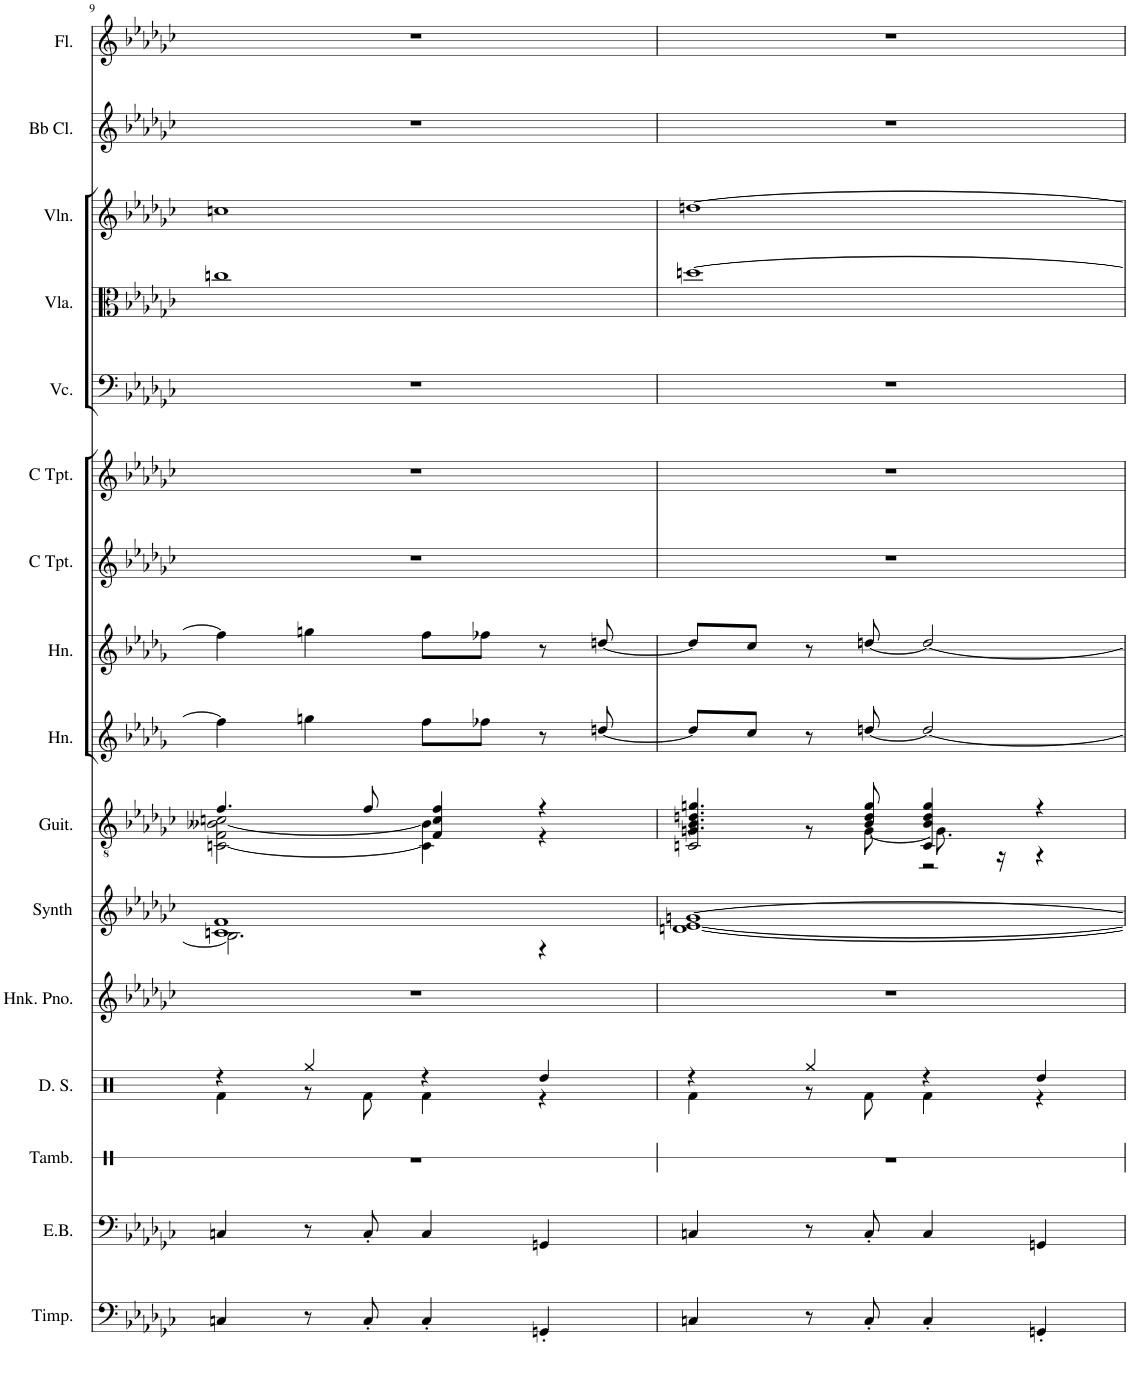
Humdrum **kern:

**kern	**kern	**kern	**kern	**kern	**kern	**kern	**kern	**kern	**kern	**kern	**kern	**kern	**kern	**kern	**kern
*part16	*part15	*part14	*part13	*part12	*part11	*part10	*part9	*part8	*part7	*part6	*part5	*part4	*part3	*part2	*part1
*staff16	*staff15	*staff14	*staff13	*staff12	*staff11	*staff10	*staff9	*staff8	*staff7	*staff6	*staff5	*staff4	*staff3	*staff2	*staff1
*I"Timpani	*I"Electric Bass	*I"Tambourine, tamborine	*I"Drum Set	*I"Honky Tonk Piano, piano	*I"Synth	*I"Classical Guitar, guitar	*I"Horn in F	*I"Horn in F	*I"Trumpet in C	*I"Trumpet in C	*I"Cello	*I"Viola	*I"Violin	*I"Clarinet in Bb	*I"Flute, flute
*I'Timp.	*I'E.B.	*I'Tamb.	*I'D. S.	*I'Hnk. Pno.	*I'Synth	*I'Guit.	*I'Hn.	*I'Hn.	*	*	*	*I'Vla.	*I'Vln.	*	*I'Fl.
!!LO:PB:g=z
*clefF4	*clefF4	*clefX	*clefX	*clefG2	*clefG2	*clefGv2	*clefG2	*clefG2	*clefG2	*clefG2	*clefF4	*clefC3	*clefG2	*clefG2	*clefG2
*	*Trd7c12	*	*	*	*	*	*Trd4c7	*Trd4c7	*Trd1c2	*Trd1c2	*	*	*	*Trd1c2	*
*k[b-e-a-d-g-c-]	*k[b-e-a-d-g-c-]	*k[b-e-a-d-g-c-]	*k[b-e-a-d-g-c-]	*k[b-e-a-d-g-c-]	*k[b-e-a-d-g-c-]	*k[b-e-a-d-g-c-]	*k[b-e-a-d-g-]	*k[b-e-a-d-g-]	*k[b-e-a-d-g-c-]	*k[b-e-a-d-g-c-]	*k[b-e-a-d-g-c-]	*k[b-e-a-d-g-c-]	*k[b-e-a-d-g-c-]	*k[b-e-a-d-g-c-]	*k[b-e-a-d-g-c-]
*G-:	*G-:	*G-:	*G-:	*G-:	*G-:	*G-:	*D-:	*D-:	*G-:	*G-:	*G-:	*G-:	*G-:	*G-:	*G-:
*M4/4	*M4/4	*M4/4	*M4/4	*M4/4	*M4/4	*M4/4	*M4/4	*M4/4	*M4/4	*M4/4	*M4/4	*M4/4	*M4/4	*M4/4	*M4/4
=9	=9	=9	=9	=9	=9	=9	=9	=9	=9	=9	=9	=9	=9	=9	=9
*	*	*	*^	*	*^	*^	*	*	*	*	*	*	*	*	*
4Cn/	4Cn/	1r	4r	4Rf\	1r	1cn 1f	2.B--\]	4.f/	[<2Cn\ 2F\ [<2B--X\ 2cn\	4ff\]	4ff\]	1r	1r	1r	1ccn	1ccn	1r	1r
8r	8r	.	4Rgg/	8r	.	.	.	.	.	4ggn\	4ggn\	.	.	.	.	.	.	.
8C'/	8C'/	.	.	8Rf\	.	.	.	8f/	.	.	.	.	.	.	.	.	.	.
4C'/	4C/	.	4r	4Rf\	.	.	.	4F/ 4c/ 4f/	4C\] 4B--\]	8ff\L	8ff\L	.	.	.	.	.	.	.
.	.	.	.	.	.	.	.	.	.	8ff-X\J	8ff-X\J	.	.	.	.	.	.	.
4GGn'/	4GGn/	.	4Rdd/	4r	.	.	4r	4r	4r	8r	8r	.	.	.	.	.	.	.
.	.	.	.	.	.	.	.	.	.	[8ddn/	[8ddn/	.	.	.	.	.	.	.
=10	=10	=10	=10	=10	=10	=10	=10	=10	=10	=10	=10	=10	=10	=10	=10	=10	=10	=10
*	*	*	*	*	*	*	*	*	*^	*	*	*	*	*	*	*	*	*
4Cn/	4Cn/	1r	4r	4Rf\	1r	[>1gn	[<1dn [<1e-	4.Gn/ 4.B-/ 4.dn/ 4.gn/	4r	2Cn/	8dd/L]	8dd/L]	1r	1r	1r	[1ddn	[1ddn	1r	1r
.	.	.	.	.	.	.	.	.	.	.	8cc/J	8cc/J	.	.	.	.	.	.	.
8r	8r	.	4Rgg/	8r	.	.	.	.	8r	.	8r	8r	.	.	.	.	.	.	.
8C'/	8C'/	.	.	8Rf\	.	.	.	8B-/ 8d/ 8g/	[<8G\	.	[8ddn/	[8ddn/	.	.	.	.	.	.	.
4C'/	4C/	.	4r	4Rf\	.	.	.	4C/ 4B-/ 4d/ 4g/	8.G\]	2r	2dd/_	2dd/_	.	.	.	.	.	.	.
.	.	.	.	.	.	.	.	.	16r	.	.	.	.	.	.	.	.	.	.
4GGn'/	4GGn/	.	4Rdd/	4r	.	.	.	4r	4r	.	.	.	.	.	.	.	.	.	.
*	*	*	*	*	*	*v	*v	*	*	*	*	*	*	*	*	*	*	*	*
*	*	*	*v	*v	*	*	*v	*v	*v	*	*	*	*	*	*	*	*	*
=	=	=	=	=	=	=	=	=	=	=	=	=	=	=	=
*-	*-	*-	*-	*-	*-	*-	*-	*-	*-	*-	*-	*-	*-	*-	*-
